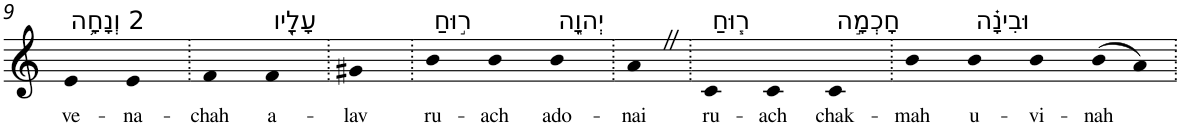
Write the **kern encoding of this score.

**kern	**text
*part1	*part1
*staff1	*staff1
*I"Piano	*
*I'Pno	*
!!LO:PB:g=z
*clefG2	*
*k[]	*
=9	=9
!LO:TX:a:t=2 וְנָחָ֥ה	!
!	!LO:LY:b
4e	ve-
!	!LO:LY:b
4e	-na-
=10.	=10.
!	!LO:LY:b
4f	-chah
!LO:TX:a:t=עָלָ֖יו	!
!	!LO:LY:b
4f	a-
=11.	=11.
!	!LO:LY:b
4g#X	-lav
=12.	=12.
!LO:TX:a:t=ר֣וּחַ	!
!	!LO:LY:b
4b	ru-
!	!LO:LY:b
4b	-ach
!LO:TX:a:t=יְהוָ֑ה	!
!	!LO:LY:b
4b	ado-
=13.	=13.
!	!LO:LY:b
4aZ	-nai
=14.	=14.
!LO:TX:a:t=ר֧וּחַ	!
!	!LO:LY:b
4c	ru-
!	!LO:LY:b
4c	-ach
!LO:TX:a:t=חָכְמָ֣ה	!
!	!LO:LY:b
4c	chak-
=15.	=15.
!	!LO:LY:b
4b	-mah
!LO:TX:a:t=וּבִינָ֗ה	!
!	!LO:LY:b
4b	u-
!	!LO:LY:b
4b	-vi-
!	!LO:LY:b
(8b	-nah
8a)	.
=.	=.
*-	*-
